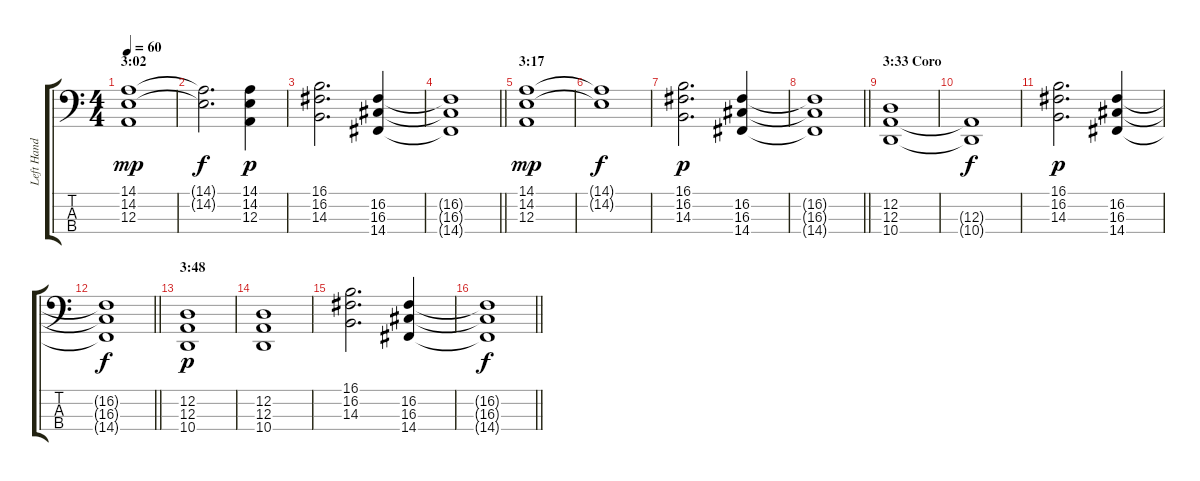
\track ("Left Hand Piano" "Left Hand ") {instrument acousticgrandpiano}
\staff {score tabs}
\tuning (G2 D2 A1 E1) {hide}
\ts (4 4)
\section ("" "3:02")
\tempo 60
\clef f4
\ks c
(14.1 14.2 12.3).1{dy mp} |
(14.1{t} 14.2{t}).2{d dy f} (14.1 14.2 12.3).4{dy p} |
(16.1 16.2 14.3).2{d} (16.2 16.3 14.4).4 |
\barLineRight lightlight
(16.2{t} 16.3{t} 14.4{t}).1 |
\section ("" "3:17")
(14.1 14.2 12.3).1{dy mp} |
(14.1{t} 14.2{t}).1{dy f} |
(16.1 16.2 14.3).2{d dy p} (16.2 16.3 14.4).4 |
\barLineRight lightlight
(16.2{t} 16.3{t} 14.4{t}).1 |
\section ("" "3:33 Coro")
(12.2 12.3 10.4).1 |
(12.3{t} 10.4{t}).1{dy f} |
(16.1 16.2 14.3).2{d dy p} (16.2 16.3 14.4).4 |
\barLineRight lightlight
(16.2{t} 16.3{t} 14.4{t}).1{dy f} |
\section ("" "3:48")
(12.2 12.3 10.4).1{dy p} |
(12.2 12.3 10.4).1 |
(16.1 16.2 14.3).2{d} (16.2 16.3 14.4).4 |
\barLineRight lightlight
(16.2{t} 16.3{t} 14.4{t}).1{dy f}
